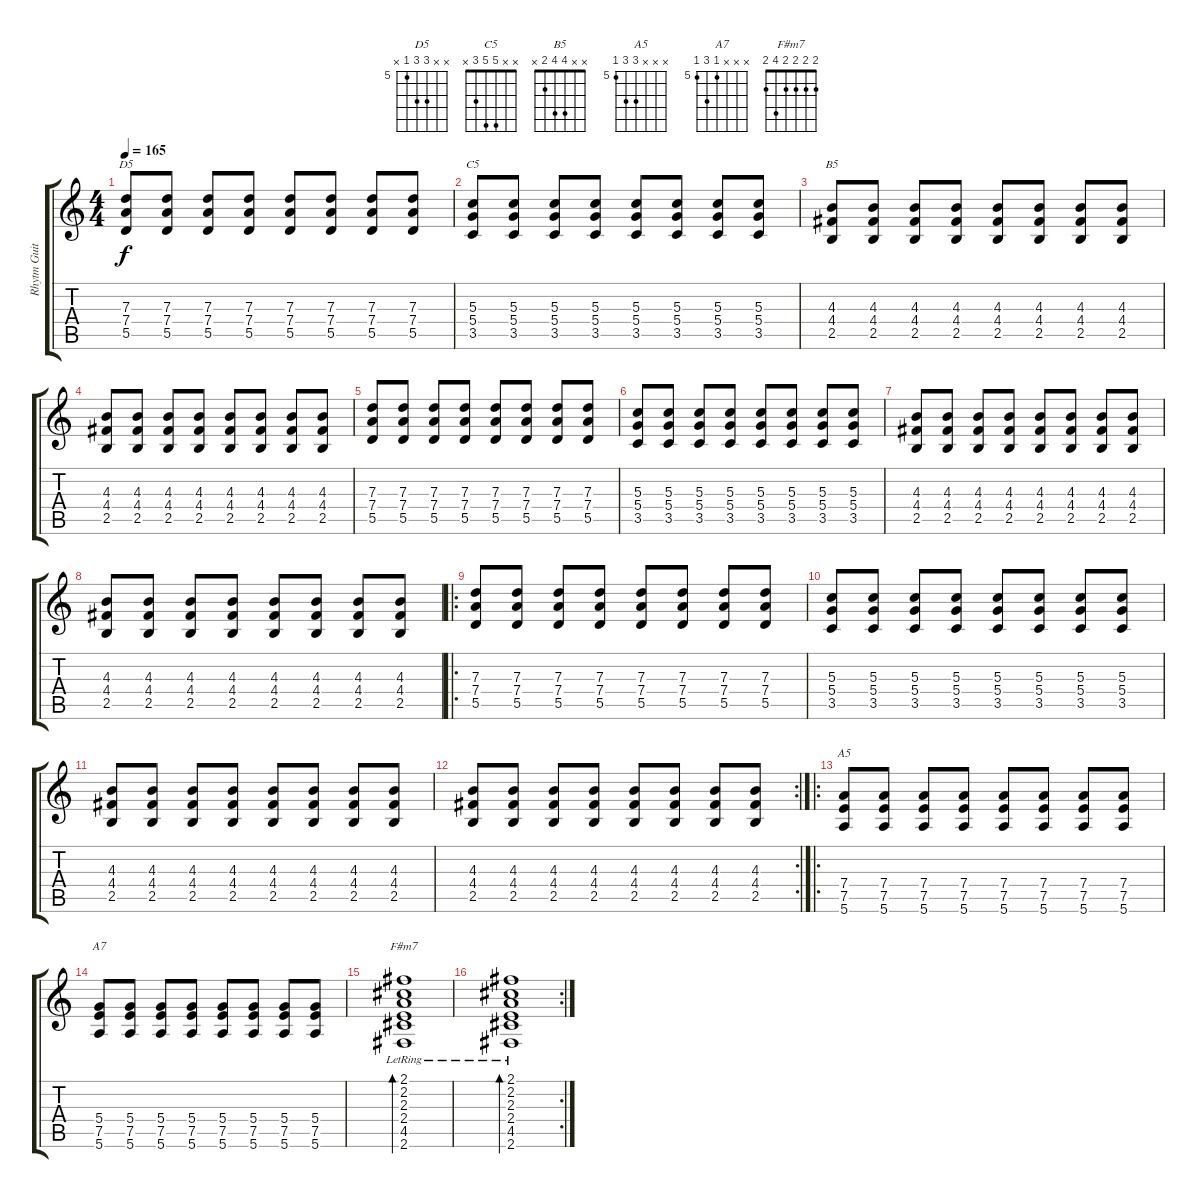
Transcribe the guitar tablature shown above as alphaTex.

\track ("Rhytm Guitar" "Rhytm Guit") {instrument distortionguitar}
\staff {score tabs}
\tuning (E4 B3 G3 D3 A2 E2) {hide}
\chord ("D5" x x 7 7 5 x) {firstfret 5}
\chord ("C5" x x 5 5 3 x)
\chord ("B5" x x 4 4 2 x)
\chord ("A5" x x x 7 7 5) {firstfret 5}
\chord ("A7" x x x 5 7 5) {firstfret 5}
\chord ("F#m7" 2 2 2 2 4 2)
\ts (4 4)
\tempo 165
\clef g2
\ks c
(7.3 7.4 5.5).8{ch "D5" dy f instrument distortionguitar} (7.3 7.4 5.5).8 (7.3 7.4 5.5).8 (7.3 7.4 5.5).8 (7.3 7.4 5.5).8 (7.3 7.4 5.5).8 (7.3 7.4 5.5).8 (7.3 7.4 5.5).8 |
(5.3 5.4 3.5).8{ch "C5"} (5.3 5.4 3.5).8 (5.3 5.4 3.5).8 (5.3 5.4 3.5).8 (5.3 5.4 3.5).8 (5.3 5.4 3.5).8 (5.3 5.4 3.5).8 (5.3 5.4 3.5).8 |
(4.3 4.4 2.5).8{ch "B5"} (4.3 4.4 2.5).8 (4.3 4.4 2.5).8 (4.3 4.4 2.5).8 (4.3 4.4 2.5).8 (4.3 4.4 2.5).8 (4.3 4.4 2.5).8 (4.3 4.4 2.5).8 |
(4.3 4.4 2.5).8 (4.3 4.4 2.5).8 (4.3 4.4 2.5).8 (4.3 4.4 2.5).8 (4.3 4.4 2.5).8 (4.3 4.4 2.5).8 (4.3 4.4 2.5).8 (4.3 4.4 2.5).8 |
(7.3 7.4 5.5).8 (7.3 7.4 5.5).8 (7.3 7.4 5.5).8 (7.3 7.4 5.5).8 (7.3 7.4 5.5).8 (7.3 7.4 5.5).8 (7.3 7.4 5.5).8 (7.3 7.4 5.5).8 |
(5.3 5.4 3.5).8 (5.3 5.4 3.5).8 (5.3 5.4 3.5).8 (5.3 5.4 3.5).8 (5.3 5.4 3.5).8 (5.3 5.4 3.5).8 (5.3 5.4 3.5).8 (5.3 5.4 3.5).8 |
(4.3 4.4 2.5).8 (4.3 4.4 2.5).8 (4.3 4.4 2.5).8 (4.3 4.4 2.5).8 (4.3 4.4 2.5).8 (4.3 4.4 2.5).8 (4.3 4.4 2.5).8 (4.3 4.4 2.5).8 |
(4.3 4.4 2.5).8 (4.3 4.4 2.5).8 (4.3 4.4 2.5).8 (4.3 4.4 2.5).8 (4.3 4.4 2.5).8 (4.3 4.4 2.5).8 (4.3 4.4 2.5).8 (4.3 4.4 2.5).8 |
\ro
(7.3 7.4 5.5).8 (7.3 7.4 5.5).8 (7.3 7.4 5.5).8 (7.3 7.4 5.5).8 (7.3 7.4 5.5).8 (7.3 7.4 5.5).8 (7.3 7.4 5.5).8 (7.3 7.4 5.5).8 |
(5.3 5.4 3.5).8 (5.3 5.4 3.5).8 (5.3 5.4 3.5).8 (5.3 5.4 3.5).8 (5.3 5.4 3.5).8 (5.3 5.4 3.5).8 (5.3 5.4 3.5).8 (5.3 5.4 3.5).8 |
(4.3 4.4 2.5).8 (4.3 4.4 2.5).8 (4.3 4.4 2.5).8 (4.3 4.4 2.5).8 (4.3 4.4 2.5).8 (4.3 4.4 2.5).8 (4.3 4.4 2.5).8 (4.3 4.4 2.5).8 |
\rc 2
(4.3 4.4 2.5).8 (4.3 4.4 2.5).8 (4.3 4.4 2.5).8 (4.3 4.4 2.5).8 (4.3 4.4 2.5).8 (4.3 4.4 2.5).8 (4.3 4.4 2.5).8 (4.3 4.4 2.5).8 |
\ro
(7.4 7.5 5.6).8{ch "A5"} (7.4 7.5 5.6).8 (7.4 7.5 5.6).8 (7.4 7.5 5.6).8 (7.4 7.5 5.6).8 (7.4 7.5 5.6).8 (7.4 7.5 5.6).8 (7.4 7.5 5.6).8 |
(5.4 7.5 5.6).8{ch "A7"} (5.4 7.5 5.6).8 (5.4 7.5 5.6).8 (5.4 7.5 5.6).8 (5.4 7.5 5.6).8 (5.4 7.5 5.6).8 (5.4 7.5 5.6).8 (5.4 7.5 5.6).8 |
(2.1{lr} 2.2{lr} 2.3{lr} 2.4{lr} 4.5{lr} 2.6{lr}).1{bd 480 ch "F#m7"} |
\rc 2
(2.1{lr} 2.2{lr} 2.3{lr} 2.4{lr} 4.5{lr} 2.6{lr}).1{bd 480}
